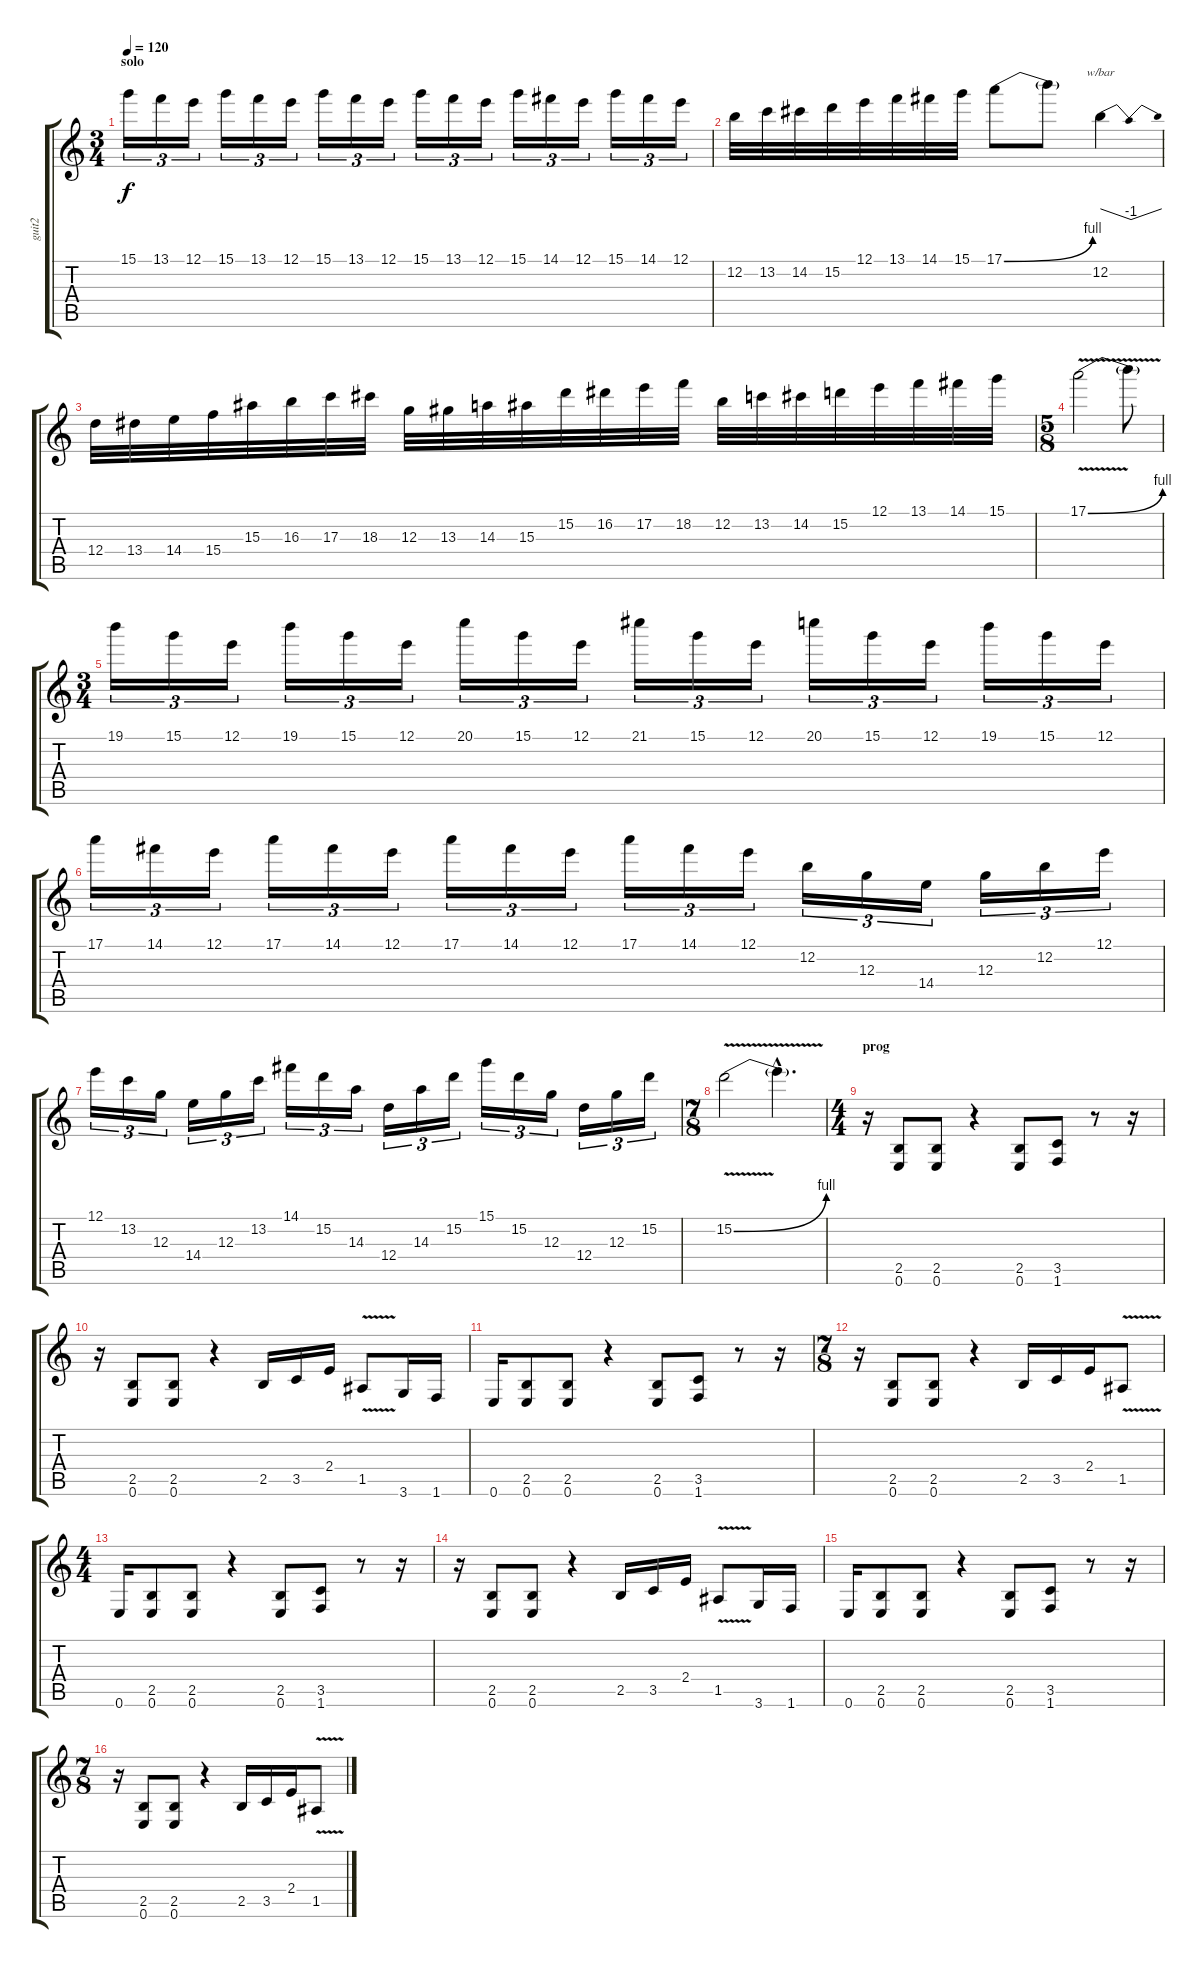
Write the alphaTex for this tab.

\track ("guit2" "guit2") {instrument distortionguitar}
\staff {score tabs}
\tuning (E4 B3 G3 D3 A2 E2) {hide}
\ts (3 4)
\section ("" "solo")
\tempo 120
\clef g2
\ks c
15.1.16{tu (3 2) dy f} 13.1.16{tu (3 2)} 12.1.16{tu (3 2)} 15.1.16{tu (3 2)} 13.1.16{tu (3 2)} 12.1.16{tu (3 2)} 15.1.16{tu (3 2)} 13.1.16{tu (3 2)} 12.1.16{tu (3 2)} 15.1.16{tu (3 2)} 13.1.16{tu (3 2)} 12.1.16{tu (3 2)} 15.1.16{tu (3 2)} 14.1.16{tu (3 2)} 12.1.16{tu (3 2)} 15.1.16{tu (3 2)} 14.1.16{tu (3 2)} 12.1.16{tu (3 2)} |
12.2.32 13.2.32 14.2.32 15.2.32 12.1.32 13.1.32 14.1.32 15.1.32 17.1{be (bend 0 0 60 4)}.8 17.1{t}.8 12.2.4{tbe (dip default 0 0 30 -4 60 0)} |
12.4.32 13.4.32 14.4.32 15.4.32 15.3.32 16.3.32 17.3.32 18.3.32 12.3.32 13.3.32 14.3.32 15.3.32 15.2.32 16.2.32 17.2.32 18.2.32 12.2.32 13.2.32 14.2.32 15.2.32 12.1.32 13.1.32 14.1.32 15.1.32 |
\ts (5 8)
17.1{be (bend 0 0 60 4) v}.2 17.1{t}.8 |
\ts (3 4)
19.1.16{tu (3 2)} 15.1.16{tu (3 2)} 12.1.16{tu (3 2)} 19.1.16{tu (3 2)} 15.1.16{tu (3 2)} 12.1.16{tu (3 2)} 20.1.16{tu (3 2)} 15.1.16{tu (3 2)} 12.1.16{tu (3 2)} 21.1.16{tu (3 2)} 15.1.16{tu (3 2)} 12.1.16{tu (3 2)} 20.1.16{tu (3 2)} 15.1.16{tu (3 2)} 12.1.16{tu (3 2)} 19.1.16{tu (3 2)} 15.1.16{tu (3 2)} 12.1.16{tu (3 2)} |
17.1.16{tu (3 2)} 14.1.16{tu (3 2)} 12.1.16{tu (3 2)} 17.1.16{tu (3 2)} 14.1.16{tu (3 2)} 12.1.16{tu (3 2)} 17.1.16{tu (3 2)} 14.1.16{tu (3 2)} 12.1.16{tu (3 2)} 17.1.16{tu (3 2)} 14.1.16{tu (3 2)} 12.1.16{tu (3 2)} 12.2.16{tu (3 2)} 12.3.16{tu (3 2)} 14.4.16{tu (3 2)} 12.3.16{tu (3 2)} 12.2.16{tu (3 2)} 12.1.16{tu (3 2)} |
12.1.16{tu (3 2)} 13.2.16{tu (3 2)} 12.3.16{tu (3 2)} 14.4.16{tu (3 2)} 12.3.16{tu (3 2)} 13.2.16{tu (3 2)} 14.1.16{tu (3 2)} 15.2.16{tu (3 2)} 14.3.16{tu (3 2)} 12.4.16{tu (3 2)} 14.3.16{tu (3 2)} 15.2.16{tu (3 2)} 15.1.16{tu (3 2)} 15.2.16{tu (3 2)} 12.3.16{tu (3 2)} 12.4.16{tu (3 2)} 12.3.16{tu (3 2)} 15.2.16{tu (3 2)} |
\ts (7 8)
15.2{be (bend 0 0 60 4) v}.2 15.2{hac t}.4{d} |
\ts (4 4)
\section ("" "prog")
r.16{instrument distortionguitar} (2.5 0.6).8 (2.5 0.6).8 r.4 (2.5 0.6).8 (3.5 1.6).8 r.8 r.16 |
r.16{instrument distortionguitar} (2.5 0.6).8 (2.5 0.6).8 r.4 2.5.16 3.5.16 2.4.16 1.5{v}.8 3.6.16 1.6.16 |
0.6.16{instrument distortionguitar} (2.5 0.6).8 (2.5 0.6).8 r.4 (2.5 0.6).8 (3.5 1.6).8 r.8 r.16 |
\ts (7 8)
r.16{instrument distortionguitar} (2.5 0.6).8 (2.5 0.6).8 r.4 2.5.16 3.5.16 2.4.16 1.5{v}.8 |
\ts (4 4)
0.6.16{instrument distortionguitar} (2.5 0.6).8 (2.5 0.6).8 r.4 (2.5 0.6).8 (3.5 1.6).8 r.8 r.16 |
r.16{instrument distortionguitar} (2.5 0.6).8 (2.5 0.6).8 r.4 2.5.16 3.5.16 2.4.16 1.5{v}.8 3.6.16 1.6.16 |
0.6.16{instrument distortionguitar} (2.5 0.6).8 (2.5 0.6).8 r.4 (2.5 0.6).8 (3.5 1.6).8 r.8 r.16 |
\ts (7 8)
r.16{instrument distortionguitar} (2.5 0.6).8 (2.5 0.6).8 r.4 2.5.16 3.5.16 2.4.16 1.5{v}.8
